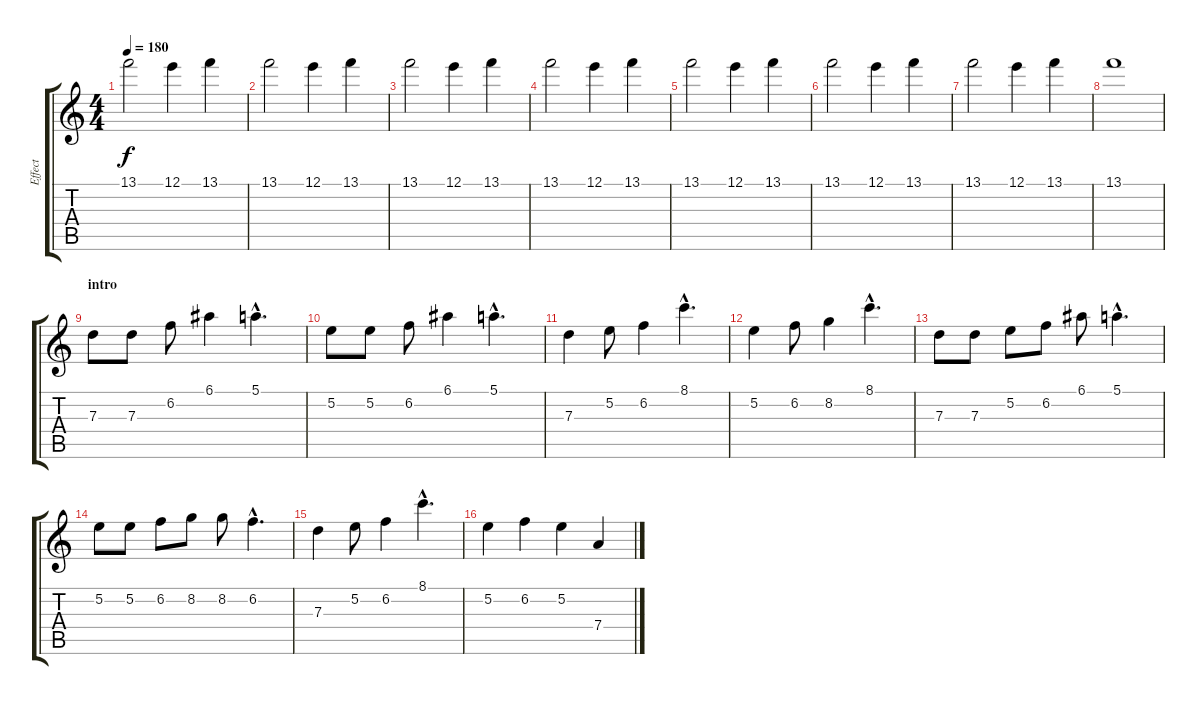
\track ("Effect" "Effect") {instrument electricguitarclean}
\staff {score tabs}
\tuning (E4 B3 G3 D3 A2 E2) {hide}
\ts (4 4)
\tempo 180
\clef g2
\ks c
13.1.2{dy f} 12.1.4 13.1.4 |
13.1.2 12.1.4 13.1.4 |
13.1.2 12.1.4 13.1.4 |
13.1.2 12.1.4 13.1.4 |
13.1.2 12.1.4 13.1.4 |
13.1.2 12.1.4 13.1.4 |
13.1.2 12.1.4 13.1.4 |
13.1.1 |
\section ("" "intro")
7.3.8 7.3.8 6.2.8 6.1.4 5.1{hac}.4{d} |
5.2.8 5.2.8 6.2.8 6.1.4 5.1{hac}.4{d} |
7.3.4 5.2.8 6.2.4 8.1{hac}.4{d} |
5.2.4 6.2.8 8.2.4 8.1{hac}.4{d} |
7.3.8 7.3.8 5.2.8 6.2.8 6.1.8 5.1{hac}.4{d} |
5.2.8 5.2.8 6.2.8 8.2.8 8.2.8 6.2{hac}.4{d} |
7.3.4 5.2.8 6.2.4 8.1{hac}.4{d} |
5.2.4 6.2.4 5.2.4 7.4.4
